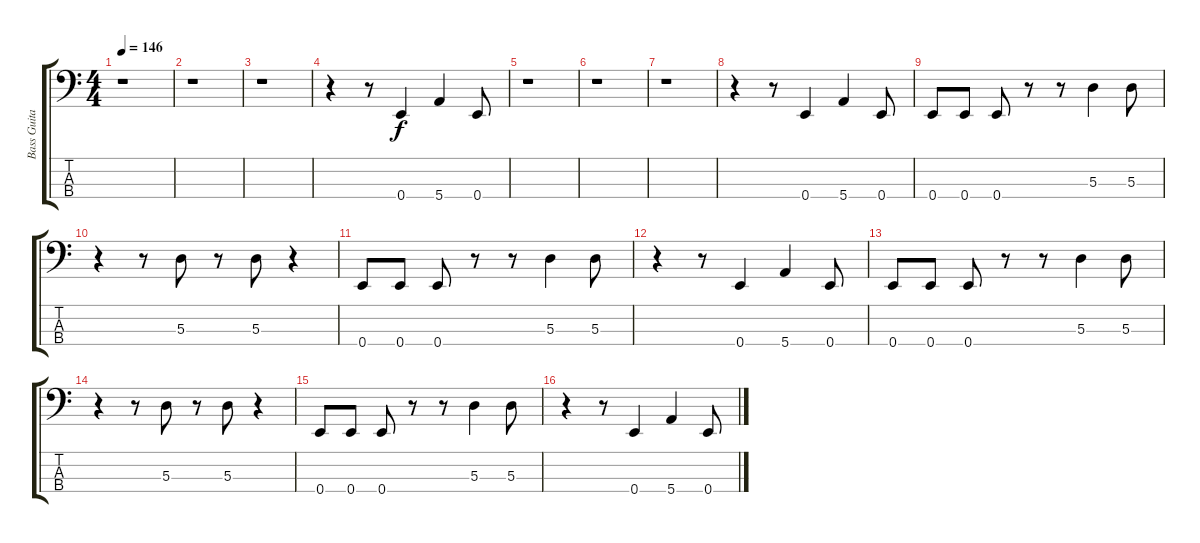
\track ("Bass Guitar" "Bass Guita") {instrument electricbassfinger}
\staff {score tabs}
\tuning (G2 D2 A1 E1) {hide}
\ts (4 4)
\tempo 146
\clef f4
\ks c
r.1{dy f instrument electricbassfinger} |
r.1 |
r.1 |
r.4 r.8 0.4.4 5.4.4 0.4.8 |
r.1 |
r.1 |
r.1 |
r.4 r.8 0.4.4 5.4.4 0.4.8 |
0.4.8 0.4.8 0.4.8 r.8 r.8 5.3.4 5.3.8 |
r.4 r.8 5.3.8 r.8 5.3.8 r.4 |
0.4.8 0.4.8 0.4.8 r.8 r.8 5.3.4 5.3.8 |
r.4 r.8 0.4.4 5.4.4 0.4.8 |
0.4.8 0.4.8 0.4.8 r.8 r.8 5.3.4 5.3.8 |
r.4 r.8 5.3.8 r.8 5.3.8 r.4 |
0.4.8 0.4.8 0.4.8 r.8 r.8 5.3.4 5.3.8 |
r.4 r.8 0.4.4 5.4.4 0.4.8
